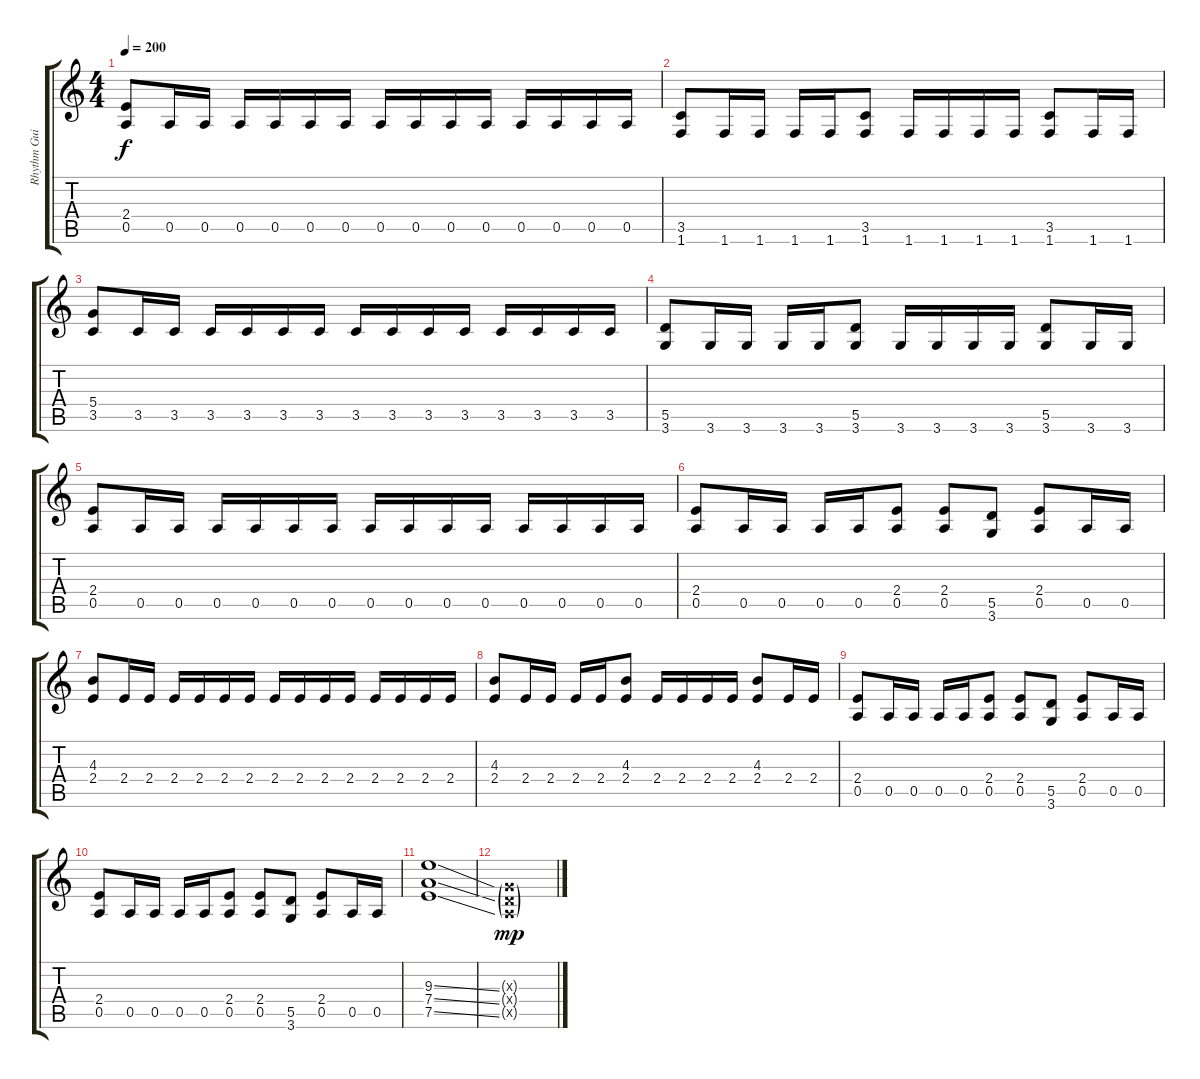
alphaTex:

\track ("Rhythm Guitar 1" "Rhythm Gui") {instrument distortionguitar}
\staff {score tabs}
\tuning (E4 B3 G3 D3 A2 E2) {hide}
\ts (4 4)
\tempo 200
\clef g2
\ks c
(2.4 0.5).8{dy f} 0.5.16 0.5.16 0.5.16 0.5.16 0.5.16 0.5.16 0.5.16 0.5.16 0.5.16 0.5.16 0.5.16 0.5.16 0.5.16 0.5.16 |
(3.5 1.6).8 1.6.16 1.6.16 1.6.16 1.6.16 (3.5 1.6).8 1.6.16 1.6.16 1.6.16 1.6.16 (3.5 1.6).8 1.6.16 1.6.16 |
(5.4 3.5).8 3.5.16 3.5.16 3.5.16 3.5.16 3.5.16 3.5.16 3.5.16 3.5.16 3.5.16 3.5.16 3.5.16 3.5.16 3.5.16 3.5.16 |
(5.5 3.6).8 3.6.16 3.6.16 3.6.16 3.6.16 (5.5 3.6).8 3.6.16 3.6.16 3.6.16 3.6.16 (5.5 3.6).8 3.6.16 3.6.16 |
(2.4 0.5).8 0.5.16 0.5.16 0.5.16 0.5.16 0.5.16 0.5.16 0.5.16 0.5.16 0.5.16 0.5.16 0.5.16 0.5.16 0.5.16 0.5.16 |
(2.4 0.5).8 0.5.16 0.5.16 0.5.16 0.5.16 (2.4 0.5).8 (2.4 0.5).8 (5.5 3.6).8 (2.4 0.5).8 0.5.16 0.5.16 |
(4.3 2.4).8 2.4.16 2.4.16 2.4.16 2.4.16 2.4.16 2.4.16 2.4.16 2.4.16 2.4.16 2.4.16 2.4.16 2.4.16 2.4.16 2.4.16 |
(4.3 2.4).8 2.4.16 2.4.16 2.4.16 2.4.16 (4.3 2.4).8 2.4.16 2.4.16 2.4.16 2.4.16 (4.3 2.4).8 2.4.16 2.4.16 |
(2.4 0.5).8 0.5.16 0.5.16 0.5.16 0.5.16 (2.4 0.5).8 (2.4 0.5).8 (5.5 3.6).8 (2.4 0.5).8 0.5.16 0.5.16 |
(2.4 0.5).8 0.5.16 0.5.16 0.5.16 0.5.16 (2.4 0.5).8 (2.4 0.5).8 (5.5 3.6).8 (2.4 0.5).8 0.5.16 0.5.16 |
(9.3{ss} 7.4{ss} 7.5{ss}).1 |
(0.3{g x} 0.4{g x} 0.5{g x}).1{dy mp}
